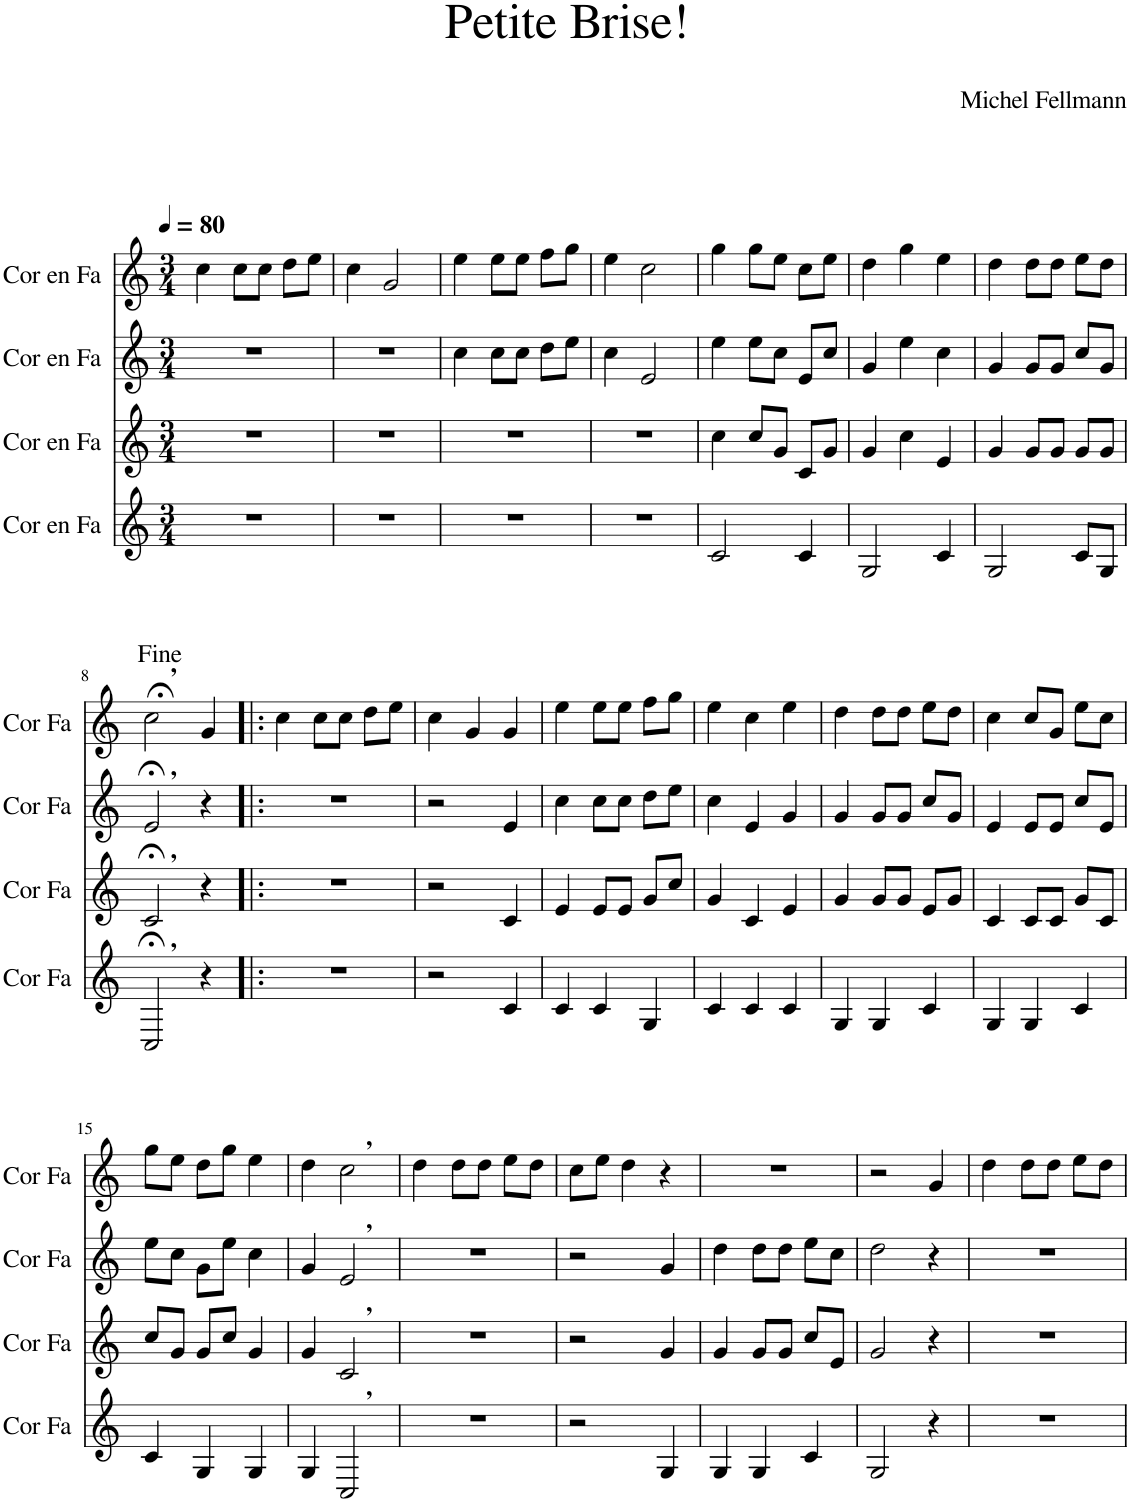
**kern	**kern	**kern	**kern
*part4	*part3	*part2	*part1
*staff4	*staff3	*staff2	*staff1
*I"Cor en Fa	*I"Cor en Fa	*I"Cor en Fa	*I"Cor en Fa
*I'Cor Fa	*I'Cor Fa	*I'Cor Fa	*I'Cor Fa
*clefG2	*clefG2	*clefG2	*clefG2
*Trd4c7	*Trd4c7	*Trd4c7	*Trd4c7
*k[]	*k[]	*k[]	*k[]
*M3/4	*M3/4	*M3/4	*M3/4
*MM80	*MM80	*MM80	*MM80
=1	=1	=1	=1
2.r	2.r	2.r	4cc\
.	.	.	8cc\L
.	.	.	8cc\J
.	.	.	8dd\L
.	.	.	8ee\J
=2	=2	=2	=2
2.r	2.r	2.r	4cc\
.	.	.	2g/
=3	=3	=3	=3
2.r	2.r	4cc\	4ee\
.	.	8cc\L	8ee\L
.	.	8cc\J	8ee\J
.	.	8dd\L	8ff\L
.	.	8ee\J	8gg\J
=4	=4	=4	=4
2.r	2.r	4cc\	4ee\
.	.	2e/	2cc\
=5	=5	=5	=5
2c/	4cc\	4ee\	4gg\
.	8cc/L	8ee\L	8gg\L
.	8g/J	8cc\J	8ee\J
4c/	8c/L	8e/L	8cc\L
.	8g/J	8cc/J	8ee\J
=6	=6	=6	=6
2G/	4g/	4g/	4dd\
.	4cc\	4ee\	4gg\
4c/	4e/	4cc\	4ee\
=7	=7	=7	=7
2G/	4g/	4g/	4dd\
.	8g/L	8g/L	8dd\L
.	8g/J	8g/J	8dd\J
8c/L	8g/L	8cc/L	8ee\L
8G/J	8g/J	8g/J	8dd\J
!!LO:LB:g=z
=8	=8	=8	=8
!	!	!	!LO:TX:a:B:t=,
!	!	!LO:TX:a:B:t=,	!
!	!LO:TX:a:B:t=,	!	!
!LO:TX:a:B:t=,	!	!	!
2C;</	2c;</	2e;</	2cc;<\
4r	4r	4r	4g/
=9!|:	=9!|:	=9!|:	=9!|:
2.r	2.r	2.r	4cc\
.	.	.	8cc\L
.	.	.	8cc\J
.	.	.	8dd\L
.	.	.	8ee\J
=10	=10	=10	=10
2r	2r	2r	4cc\
.	.	.	4g/
4c/	4c/	4e/	4g/
=11	=11	=11	=11
4c/	4e/	4cc\	4ee\
4c/	8e/L	8cc\L	8ee\L
.	8e/J	8cc\J	8ee\J
4G/	8g/L	8dd\L	8ff\L
.	8cc/J	8ee\J	8gg\J
=12	=12	=12	=12
4c/	4g/	4cc\	4ee\
4c/	4c/	4e/	4cc\
4c/	4e/	4g/	4ee\
=13	=13	=13	=13
4G/	4g/	4g/	4dd\
4G/	8g/L	8g/L	8dd\L
.	8g/J	8g/J	8dd\J
4c/	8e/L	8cc/L	8ee\L
.	8g/J	8g/J	8dd\J
=14	=14	=14	=14
4G/	4c/	4e/	4cc\
4G/	8c/L	8e/L	8cc/L
.	8c/J	8e/J	8g/J
4c/	8g/L	8cc/L	8ee\L
.	8c/J	8e/J	8cc\J
!!LO:LB:g=z
=15	=15	=15	=15
4c/	8cc/L	8ee\L	8gg\L
.	8g/J	8cc\J	8ee\J
4G/	8g/L	8g\L	8dd\L
.	8cc/J	8ee\J	8gg\J
4G/	4g/	4cc\	4ee\
=16	=16	=16	=16
4G/	4g/	4g/	4dd\
!	!	!	!LO:TX:a:B:t=,
!	!	!LO:TX:a:B:t=,	!
!	!LO:TX:a:B:t=,	!	!
!LO:TX:a:B:t=,	!	!	!
2C/	2c/	2e/	2cc\
=17	=17	=17	=17
2.r	2.r	2.r	4dd\
.	.	.	8dd\L
.	.	.	8dd\J
.	.	.	8ee\L
.	.	.	8dd\J
=18	=18	=18	=18
2r	2r	2r	8cc\L
.	.	.	8ee\J
.	.	.	4dd\
4G/	4g/	4g/	4r
=19	=19	=19	=19
4G/	4g/	4dd\	2.r
4G/	8g/L	8dd\L	.
.	8g/J	8dd\J	.
4c/	8cc/L	8ee\L	.
.	8e/J	8cc\J	.
=20	=20	=20	=20
2G/	2g/	2dd\	2r
4r	4r	4r	4g/
=21	=21	=21	=21
2.r	2.r	2.r	4dd\
.	.	.	8dd\L
.	.	.	8dd\J
.	.	.	8ee\L
.	.	.	8dd\J
=	=	=	=
*-	*-	*-	*-
